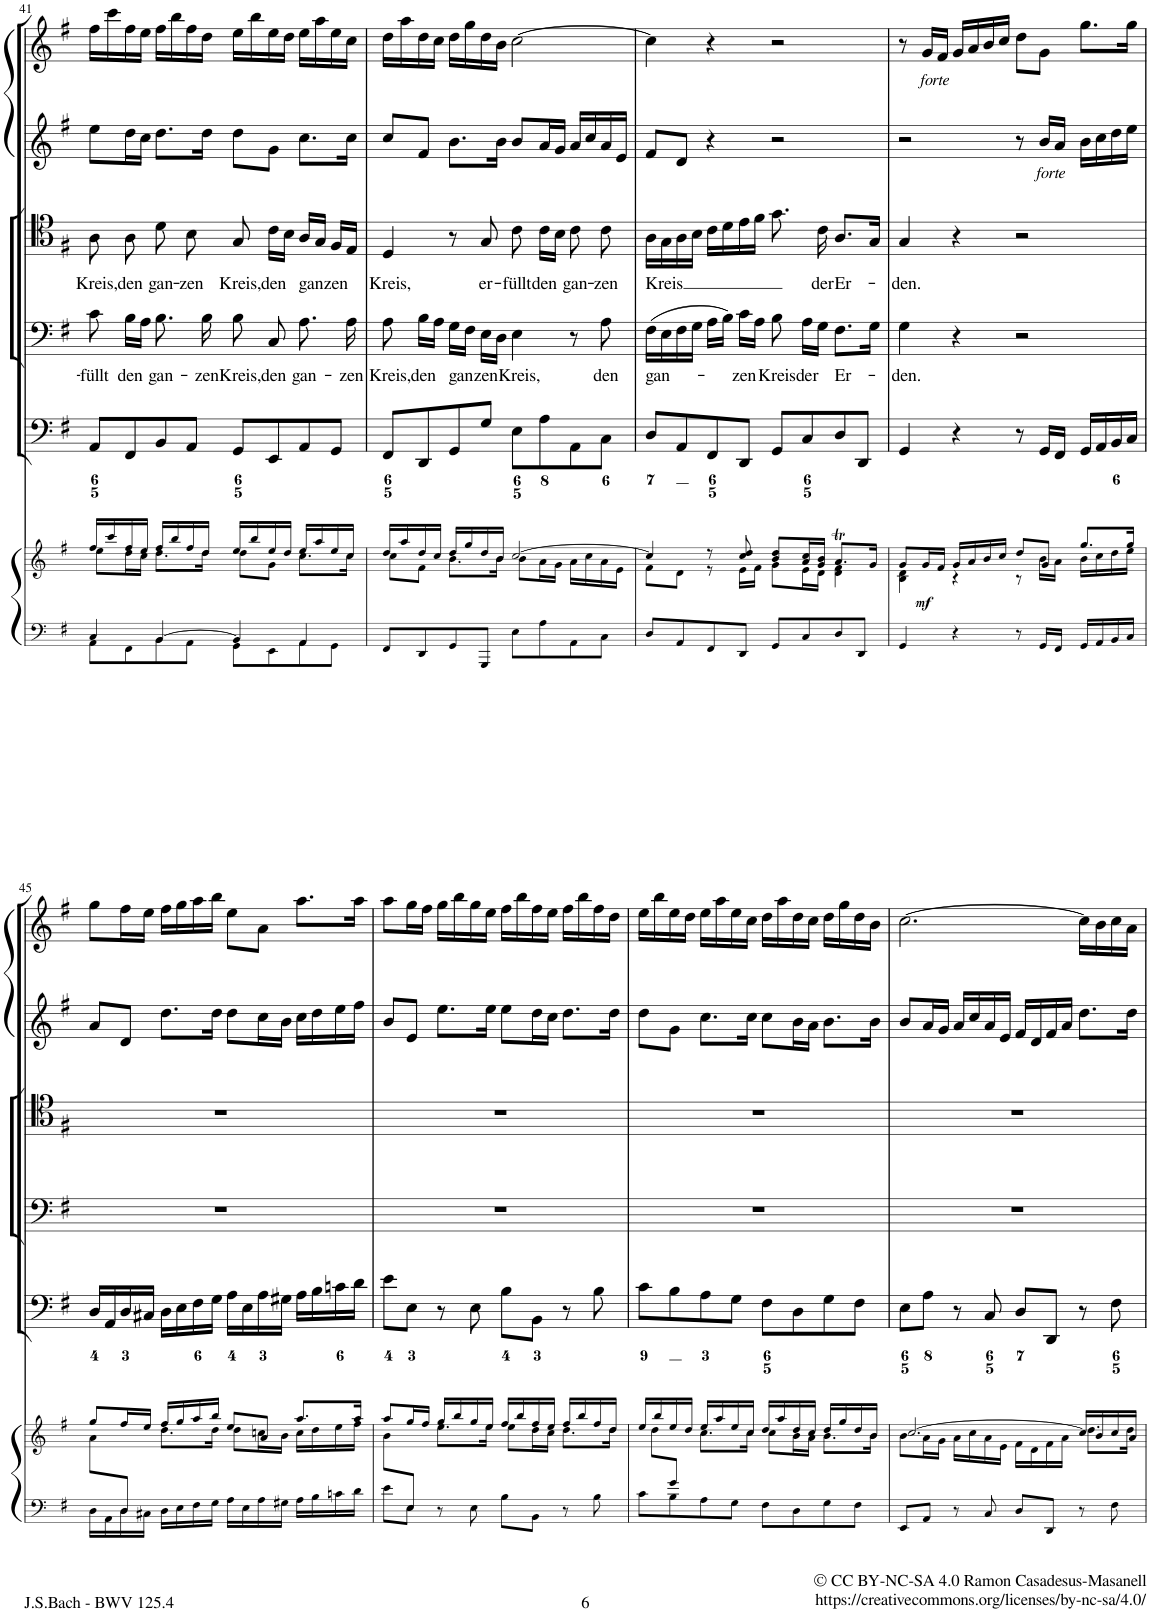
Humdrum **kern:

**kern	**kern	**dynam	**kern	**kern	**text	**kern	**text	**kern	**dynam	**kern	**dynam
*part6	*part6	*part6	*part5	*part4	*part4	*part3	*part3	*part2	*part2	*part1	*part1
*staff7	*staff6	*staff6/7	*staff5	*staff4	*staff4	*staff3	*staff3	*staff2	*staff2	*staff1	*staff1
*I"Piano reduction	*	*	*I"Continuo	*I"Basso	*	*I"Tenore	*	*I"Violino II	*	*I"Violino I	*
*I'Pno	*	*	*	*	*	*	*	*I'Vln	*	*I'Vln	*
!!LO:PB:g=z
*clefF4	*clefG2	*	*clefF4	*clefF4	*	*clefC4	*	*clefG2	*	*clefG2	*
*k[f#]	*k[f#]	*	*k[f#]	*k[f#]	*	*k[f#]	*	*k[f#]	*	*k[f#]	*
*M4/4	*M4/4	*	*M4/4	*M4/4	*	*M4/4	*	*M4/4	*	*M4/4	*
*met(c)	*met(c)	*	*met(c)	*met(c)	*	*met(c)	*	*met(c)	*	*met(c)	*
=41	=41	=41	=41	=41	=41	=41	=41	=41	=41	=41	=41
*^	*^	*	*	*	*	*	*	*	*	*	*
!	!	!	!	!	!	!	!LO:LY:b	!	!LO:LY:b	!	!	!	!
4C/	8AA\L	16ff#/LL	8ee\L	.	8AA/L	8c\	-füllt	8A\	Kreis,	8ee\L	.	16ff#\LL	.
.	.	16ccc/	.	.	.	.	.	.	.	.	.	16ccc\	.
!	!	!	!	!	!	!	!LO:LY:b	!	!LO:LY:b	!	!	!	!
.	8FF#\	16ff#/	16dd\L	.	8FF#/	16B\LL	den	8A\	den	16dd\L	.	16ff#\	.
.	.	16ee/JJ	16cc\JJ	.	.	16A\JJ	.	.	.	16cc\JJ	.	16ee\JJ	.
!	!	!	!	!	!	!	!LO:LY:b	!	!LO:LY:b	!	!	!	!
[4BB/	8BB\	16ff#/LL	8.dd\L	.	8BB/	8.B\	gan-	8d\	gan-	8.dd\L	.	16ff#\LL	.
.	.	16bb/	.	.	.	.	.	.	.	.	.	16bb\	.
!	!	!	!	!	!	!	!	!	!LO:LY:b	!	!	!	!
.	8AA\J	16ff#/	.	.	8AA/J	.	.	8B\	-zen	.	.	16ff#\	.
!	!	!	!	!	!	!	!LO:LY:b	!	!	!	!	!	!
.	.	16dd/JJ	16dd\Jk	.	.	16B\	-zen	.	.	16dd\Jk	.	16dd\JJ	.
!	!	!	!	!	!	!	!LO:LY:b	!	!LO:LY:b	!	!	!	!
4BB/]	8GG\L	16ee/LL	8dd\L	.	8GG/L	8B\	Kreis,	8G/	Kreis,	8dd\L	.	16ee\LL	.
.	.	16bb/	.	.	.	.	.	.	.	.	.	16bb\	.
!	!	!	!	!	!	!	!LO:LY:b	!	!LO:LY:b	!	!	!	!
.	8EE\	16ee/	8g\J	.	8EE/	8C/	den	16c\LL	den	8g\J	.	16ee\	.
.	.	16dd/JJ	.	.	.	.	.	16B\JJ	.	.	.	16dd\JJ	.
!	!	!	!	!	!	!	!LO:LY:b	!	!LO:LY:b	!	!	!	!
4AA/	8AA\	16ee/LL	8.cc\L	.	8AA/	8.A\	gan-	16A/LL	gan-	8.cc\L	.	16ee\LL	.
.	.	16aa/	.	.	.	.	.	16G/JJ	.	.	.	16aa\	.
!	!	!	!	!	!	!	!	!	!LO:LY:b	!	!	!	!
.	8GG\J	16ee/	.	.	8GG/J	.	.	16F#/LL	-zen	.	.	16ee\	.
!	!	!	!	!	!	!	!LO:LY:b	!	!	!	!	!	!
.	.	16cc/JJ	16cc\Jk	.	.	16A\	-zen	16E/JJ	.	16cc\Jk	.	16cc\JJ	.
*v	*v	*	*	*	*	*	*	*	*	*	*	*	*
=42	=42	=42	=42	=42	=42	=42	=42	=42	=42	=42	=42	=42
!	!	!	!	!	!	!LO:LY:b	!	!LO:LY:b	!	!	!	!
8FF#/L	16dd/LL	8cc\L	.	8FF#/L	8A\	Kreis,	4D/	Kreis,	8cc/L	.	16dd\LL	.
.	16aa/	.	.	.	.	.	.	.	.	.	16aa\	.
!	!	!	!	!	!	!LO:LY:b	!	!	!	!	!	!
8DD/	16dd/	8f#\J	.	8DD/	16B\LL	den	.	.	8f#/J	.	16dd\	.
.	16cc/JJ	.	.	.	16A\JJ	.	.	.	.	.	16cc\JJ	.
!	!	!	!	!	!	!LO:LY:b	!	!	!	!	!	!
8GG/	16dd/LL	8.b\L	.	8GG/	16G\LL	gan-	8r	.	8.b\L	.	16dd\LL	.
.	16gg/	.	.	.	16F#\JJ	.	.	.	.	.	16gg\	.
!	!	!	!	!	!	!LO:LY:b	!	!LO:LY:b	!	!	!	!
8GGG/J	16dd/	.	.	8G/J	16E\LL	-zen	8G/	er-	.	.	16dd\	.
.	16b/JJ	16b\Jk	.	.	16D\JJ	.	.	.	16b\Jk	.	16b\JJ	.
!	!	!	!	!	!	!LO:LY:b	!	!LO:LY:b	!	!	!	!
8E\L	[2cc/	8b\L	.	8E\L	4E\	Kreis,	8c\	-füllt	8b/L	.	[2cc\	.
!	!	!	!	!	!	!	!	!LO:LY:b	!	!	!	!
8A\	.	16a\L	.	8A\	.	.	16c\LL	den	16a/L	.	.	.
.	.	16g\JJ	.	.	.	.	16B\JJ	.	16g/JJ	.	.	.
!	!	!	!	!	!	!	!	!LO:LY:b	!	!	!	!
8AA\	.	16a\LL	.	8AA\	8r	.	8c\	gan-	16a/LL	.	.	.
.	.	16cc\	.	.	.	.	.	.	16cc/	.	.	.
!	!	!	!	!	!	!LO:LY:b	!	!LO:LY:b	!	!	!	!
8C\J	.	16a\	.	8C\J	8A\	den	8c\	-zen	16a/	.	.	.
.	.	16e\JJ	.	.	.	.	.	.	16e/JJ	.	.	.
=43	=43	=43	=43	=43	=43	=43	=43	=43	=43	=43	=43	=43
!	!	!	!	!	!	!LO:LY:b	!	!LO:LY:b	!	!	!	!
8D/L	4cc/]	8f#\L	.	8D/L	(16F#\LL	gan-	16A\LL	Kreis	8f#/L	.	4cc\]	.
.	.	.	.	.	16E\	.	16G\	.	.	.	.	.
8AA/	.	8d\J	.	8AA/	16F#\	.	16A\	.	8d/J	.	.	.
.	.	.	.	.	16G\JJ	.	16B\JJ	.	.	.	.	.
8FF#/	8r	8r	.	8FF#/	16A\LL	.	16c\LL	.	4r	.	4r	.
.	.	.	.	.	16B\JJ)	.	16d\	.	.	.	.	.
!	!	!	!	!	!	!LO:LY:b	!	!	!	!	!	!
8DD/J	8cc/ 8dd/	16e\LL	.	8DD/J	16c\LL	-zen	16e\	.	.	.	.	.
.	.	16f#\JJ	.	.	16A\JJ	.	16f#\JJ	.	.	.	.	.
!	!	!	!	!	!	!LO:LY:b	!	!	!	!	!	!
8GG/L	8b/ 8dd/L	8g\L	.	8GG/L	8B\	Kreis	8.g\	.	2r	.	2r	.
!	!	!	!	!	!	!LO:LY:b	!	!	!	!	!	!
8C/	16a/ 16cc/L	16e\L	.	8C/	16A\LL	der	.	.	.	.	.	.
!	!	!	!	!	!	!	!	!LO:LY:b	!	!	!	!
.	16g/ 16b/JJ	16d\JJ	.	.	16G\JJ	.	16c\	der	.	.	.	.
!	!	!	!	!	!	!LO:LY:b	!	!LO:LY:b	!	!	!	!
8D/	8.aT/L	4d\ 4f#\	.	8D/	8.F#\L	Er-	8.A/L	Er-	.	.	.	.
8DD/J	.	.	.	8DD/J	.	.	.	.	.	.	.	.
.	16g/Jk	.	.	.	16G\Jk	.	16G/Jk	.	.	.	.	.
=44	=44	=44	=44	=44	=44	=44	=44	=44	=44	=44	=44	=44
!	!	!	!	!	!	!LO:LY:b	!	!LO:LY:b	!	!	!	!
4GG/	8g/L	4B\ 4d\	.	4GG/	4G\	-den.	4G/	-den.	2r	.	8r	.
!	!	!	!LO:DY:b	!	!	!	!	!	!	!	!	!LO:DY:b
.	16g/L	.	mf	.	.	.	.	.	.	.	16g/LL	other-dynamics
.	16f#/JJ	.	.	.	.	.	.	.	.	.	16f#/JJ	.
4r	16g/LL	4r	.	4r	4r	.	4r	.	.	.	16g/LL	.
.	16a/	.	.	.	.	.	.	.	.	.	16a/	.
.	16b/	.	.	.	.	.	.	.	.	.	16b/	.
.	16cc/JJ	.	.	.	.	.	.	.	.	.	16cc/JJ	.
8r	8dd/L	8r	.	8r	2r	.	2r	.	8r	.	8dd\L	.
!	!	!	!	!	!	!	!	!	!	!LO:DY:b	!	!
16GG/LL	8g/J	16b\LL	.	16GG/LL	.	.	.	.	16b/LL	other-dynamics	8g\J	.
16FF#/JJ	.	16a\JJ	.	16FF#/JJ	.	.	.	.	16a/JJ	.	.	.
16GG/LL	8.gg/L	16b\LL	.	16GG/LL	.	.	.	.	16b\LL	.	8.gg\L	.
16AA/	.	16cc\	.	16AA/	.	.	.	.	16cc\	.	.	.
16BB/	.	16dd\	.	16BB/	.	.	.	.	16dd\	.	.	.
16C/JJ	16gg/Jk	16ee\JJ	.	16C/JJ	.	.	.	.	16ee\JJ	.	16gg\Jk	.
!!LO:LB:g=z
=45	=45	=45	=45	=45	=45	=45	=45	=45	=45	=45	=45	=45
*^	*	*	*	*	*	*	*	*	*	*	*	*
8ryy	16D\LL	8gg/L	8a\L	.	16D/LL	1r	.	1r	.	8a/L	.	8gg\L	.
.	16AA\	.	.	.	16AA/	.	.	.	.	.	.	.	.
8D/J	16D\	16ff#/L	8ryy	.	16D/	.	.	.	.	8d/J	.	16ff#\L	.
.	16C#X\JJ	16ee/JJ	.	.	16C#X/JJ	.	.	.	.	.	.	16ee\JJ	.
2.ryy	16D\LL	16ff#/LL	8.dd\L	.	16D\LL	.	.	.	.	8.dd\L	.	16ff#\LL	.
.	16E\	16gg/	.	.	16E\	.	.	.	.	.	.	16gg\	.
.	16F#\	16aa/	.	.	16F#\	.	.	.	.	.	.	16aa\	.
.	16G\JJ	16bb/JJ	16dd\Jk	.	16G\JJ	.	.	.	.	16dd\Jk	.	16bb\JJ	.
.	16A\LL	8ee/L	8dd\L	.	16A\LL	.	.	.	.	8dd\L	.	8ee\L	.
.	16E\	.	.	.	16E\	.	.	.	.	.	.	.	.
.	16A\	8a/J	16ccn\L	.	16A\	.	.	.	.	16cc\L	.	8a\J	.
.	16G#X\JJ	.	16b\JJ	.	16G#X\JJ	.	.	.	.	16b\JJ	.	.	.
.	16A\LL	8.aa/L	16cc\LL	.	16A\LL	.	.	.	.	16cc\LL	.	8.aa\L	.
.	16B\	.	16dd\	.	16B\	.	.	.	.	16dd\	.	.	.
.	16cn\	.	16ee\	.	16cn\	.	.	.	.	16ee\	.	.	.
.	16d\JJ	16aa/Jk	16ff#\JJ	.	16d\JJ	.	.	.	.	16ff#\JJ	.	16aa\Jk	.
=46	=46	=46	=46	=46	=46	=46	=46	=46	=46	=46	=46	=46	=46
8ryy	8e\L	8aa/L	8b\L	.	8e\L	1r	.	1r	.	8b/L	.	8aa\L	.
8E/J	8E\J	16gg/L	8ryy	.	8E\J	.	.	.	.	8e/J	.	16gg\L	.
.	.	16ff#/JJ	.	.	.	.	.	.	.	.	.	16ff#\JJ	.
2.ryy	8r	16gg/LL	8.ee\L	.	8r	.	.	.	.	8.ee\L	.	16gg\LL	.
.	.	16bb/	.	.	.	.	.	.	.	.	.	16bb\	.
.	8E\	16gg/	.	.	8E\	.	.	.	.	.	.	16gg\	.
.	.	16ee/JJ	16ee\Jk	.	.	.	.	.	.	16ee\Jk	.	16ee\JJ	.
.	8B\L	16ff#/LL	8ee\L	.	8B\L	.	.	.	.	8ee\L	.	16ff#\LL	.
.	.	16bb/	.	.	.	.	.	.	.	.	.	16bb\	.
.	8BB\J	16ff#/	16dd\L	.	8BB\J	.	.	.	.	16dd\L	.	16ff#\	.
.	.	16ee/JJ	16cc\JJ	.	.	.	.	.	.	16cc\JJ	.	16ee\JJ	.
.	8r	16ff#/LL	8.dd\L	.	8r	.	.	.	.	8.dd\L	.	16ff#\LL	.
.	.	16bb/	.	.	.	.	.	.	.	.	.	16bb\	.
.	8B\	16ff#/	.	.	8B\	.	.	.	.	.	.	16ff#\	.
.	.	16dd/JJ	16dd\Jk	.	.	.	.	.	.	16dd\Jk	.	16dd\JJ	.
=47	=47	=47	=47	=47	=47	=47	=47	=47	=47	=47	=47	=47	=47
8ryy	8c\L	16ee/LL	8dd\L	.	8c\L	1r	.	1r	.	8dd\L	.	16ee\LL	.
.	.	16bb/	.	.	.	.	.	.	.	.	.	16bb\	.
8g/J	8B\	16ee/	8ryy	.	8B\	.	.	.	.	8g\J	.	16ee\	.
.	.	16dd/JJ	.	.	.	.	.	.	.	.	.	16dd\JJ	.
2.ryy	8A\	16ee/LL	8.cc\L	.	8A\	.	.	.	.	8.cc\L	.	16ee\LL	.
.	.	16aa/	.	.	.	.	.	.	.	.	.	16aa\	.
.	8G\J	16ee/	.	.	8G\J	.	.	.	.	.	.	16ee\	.
.	.	16cc/JJ	16cc\Jk	.	.	.	.	.	.	16cc\Jk	.	16cc\JJ	.
.	8F#\L	16dd/LL	8cc\L	.	8F#\L	.	.	.	.	8cc\L	.	16dd\LL	.
.	.	16aa/	.	.	.	.	.	.	.	.	.	16aa\	.
.	8D\	16dd/	16b\L	.	8D\	.	.	.	.	16b\L	.	16dd\	.
.	.	16cc/JJ	16a\JJ	.	.	.	.	.	.	16a\JJ	.	16cc\JJ	.
.	8G\	16dd/LL	8.b\L	.	8G\	.	.	.	.	8.b\L	.	16dd\LL	.
.	.	16gg/	.	.	.	.	.	.	.	.	.	16gg\	.
.	8F#\J	16dd/	.	.	8F#\J	.	.	.	.	.	.	16dd\	.
.	.	16b/JJ	16b\Jk	.	.	.	.	.	.	16b\Jk	.	16b\JJ	.
*v	*v	*	*	*	*	*	*	*	*	*	*	*	*
=48	=48	=48	=48	=48	=48	=48	=48	=48	=48	=48	=48	=48
8EE/L	[2.cc/	8b\L	.	8E\L	1r	.	1r	.	8b/L	.	[2.cc\	.
8AA/J	.	16a\L	.	8A\J	.	.	.	.	16a/L	.	.	.
.	.	16g\JJ	.	.	.	.	.	.	16g/JJ	.	.	.
8r	.	16a\LL	.	8r	.	.	.	.	16a/LL	.	.	.
.	.	16cc\	.	.	.	.	.	.	16cc/	.	.	.
8C/	.	16a\	.	8C/	.	.	.	.	16a/	.	.	.
.	.	16e\JJ	.	.	.	.	.	.	16e/JJ	.	.	.
8D/L	.	16f#\LL	.	8D/L	.	.	.	.	16f#/LL	.	.	.
.	.	16d\	.	.	.	.	.	.	16d/	.	.	.
8DD/J	.	16f#\	.	8DD/J	.	.	.	.	16f#/	.	.	.
.	.	16a\JJ	.	.	.	.	.	.	16a/JJ	.	.	.
8r	16cc/LL]	8.dd\L	.	8r	.	.	.	.	8.dd\L	.	16cc\LL]	.
.	16b/	.	.	.	.	.	.	.	.	.	16b\	.
8F#\	16cc/	.	.	8F#\	.	.	.	.	.	.	16cc\	.
.	16a/JJ	16dd\Jk	.	.	.	.	.	.	16dd\Jk	.	16a\JJ	.
*	*v	*v	*	*	*	*	*	*	*	*	*	*
=	=	=	=	=	=	=	=	=	=	=	=
*-	*-	*-	*-	*-	*-	*-	*-	*-	*-	*-	*-
